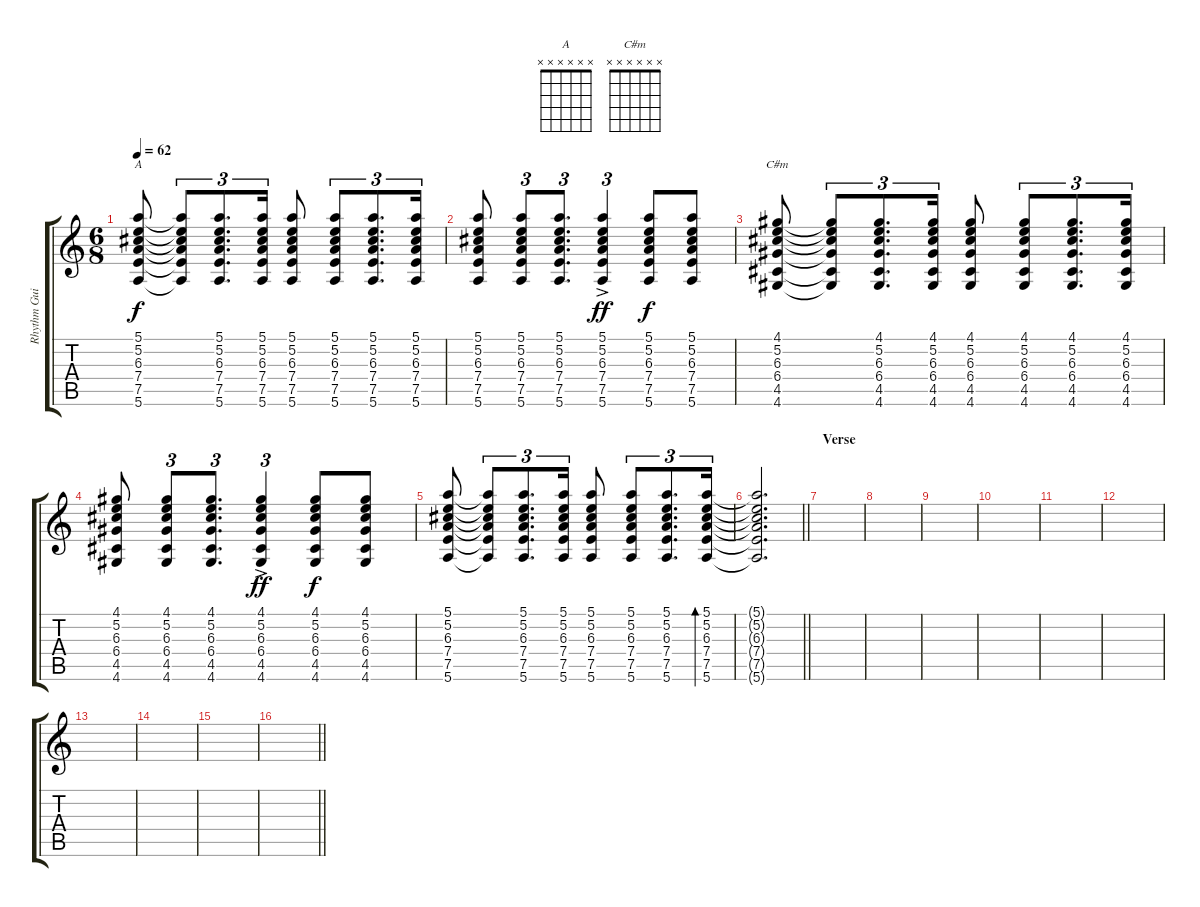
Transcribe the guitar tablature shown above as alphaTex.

\track ("Rhythm Guitar" "Rhythm Gui") {instrument acousticguitarsteel}
\staff {score tabs}
\tuning (E4 B3 G3 D3 A2 E2) {hide}
\chord ("A" x x x x x x)
\chord ("C#m" x x x x x x)
\ts (6 8)
\tempo 62
\clef g2
\ks c
(5.1 5.2 6.3 7.4 7.5 5.6).8{ch "A" dy f} (5.1{t} 5.2{t} 6.3{t} 7.4{t} 7.5{t} 5.6{t}).8{tu (3 2)} (5.1 5.2 6.3 7.4 7.5 5.6).8{d tu (3 2)} (5.1 5.2 6.3 7.4 7.5 5.6).16{tu (3 2)} (5.1 5.2 6.3 7.4 7.5 5.6).8 (5.1 5.2 6.3 7.4 7.5 5.6).8{tu (3 2)} (5.1 5.2 6.3 7.4 7.5 5.6).8{d tu (3 2)} (5.1 5.2 6.3 7.4 7.5 5.6).16{tu (3 2)} |
(5.1 5.2 6.3 7.4 7.5 5.6).8 (5.1 5.2 6.3 7.4 7.5 5.6).8{tu (3 2)} (5.1 5.2 6.3 7.4 7.5 5.6).8{d tu (3 2)} (5.1{ac} 5.2{ac} 6.3{ac} 7.4{ac} 7.5{ac} 5.6{ac}).4{tu (3 2) dy ff} (5.1 5.2 6.3 7.4 7.5 5.6).8{dy f} (5.1 5.2 6.3 7.4 7.5 5.6).8 |
(4.1 5.2 6.3 6.4 4.5 4.6).8{ch "C#m"} (4.1{t} 5.2{t} 6.3{t} 6.4{t} 4.5{t} 4.6{t}).8{tu (3 2)} (4.1 5.2 6.3 6.4 4.5 4.6).8{d tu (3 2)} (4.1 5.2 6.3 6.4 4.5 4.6).16{tu (3 2)} (4.1 5.2 6.3 6.4 4.5 4.6).8 (4.1 5.2 6.3 6.4 4.5 4.6).8{tu (3 2)} (4.1 5.2 6.3 6.4 4.5 4.6).8{d tu (3 2)} (4.1 5.2 6.3 6.4 4.5 4.6).16{tu (3 2)} |
(4.1 5.2 6.3 6.4 4.5 4.6).8 (4.1 5.2 6.3 6.4 4.5 4.6).8{tu (3 2)} (4.1 5.2 6.3 6.4 4.5 4.6).8{d tu (3 2)} (4.1{ac} 5.2{ac} 6.3{ac} 6.4{ac} 4.5{ac} 4.6{ac}).4{tu (3 2) dy ff} (4.1 5.2 6.3 6.4 4.5 4.6).8{dy f} (4.1 5.2 6.3 6.4 4.5 4.6).8 |
(5.1 5.2 6.3 7.4 7.5 5.6).8 (5.1{t} 5.2{t} 6.3{t} 7.4{t} 7.5{t} 5.6{t}).8{tu (3 2)} (5.1 5.2 6.3 7.4 7.5 5.6).8{d tu (3 2)} (5.1 5.2 6.3 7.4 7.5 5.6).16{tu (3 2)} (5.1 5.2 6.3 7.4 7.5 5.6).8 (5.1 5.2 6.3 7.4 7.5 5.6).8{tu (3 2)} (5.1 5.2 6.3 7.4 7.5 5.6).8{d tu (3 2)} (5.1 5.2 6.3 7.4 7.5 5.6).16{tu (3 2) bd 480} |
\barLineRight lightlight
(5.1{t} 5.2{t} 6.3{t} 7.4{t} 7.5{t} 5.6{t}).2{d} |
\section ("" "Verse")
|
|
|
|
|
|
|
|
|
\barLineRight lightlight
